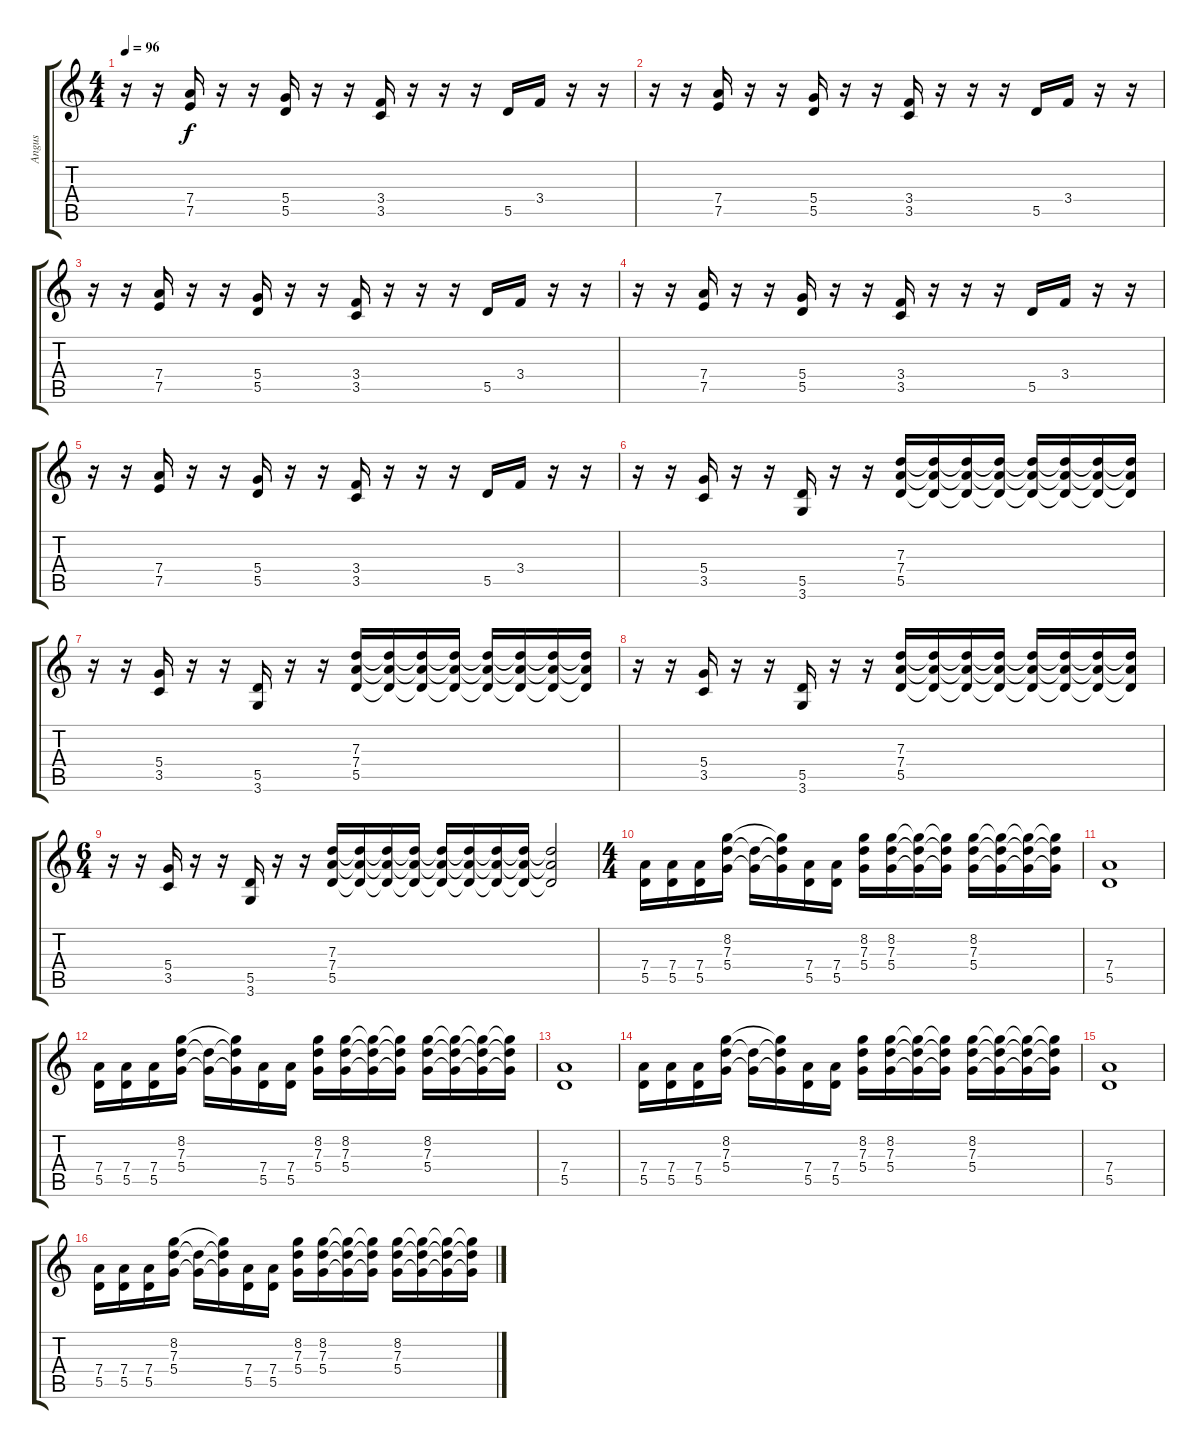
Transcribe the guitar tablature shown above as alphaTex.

\track ("Angus" "Angus") {instrument distortionguitar}
\staff {score tabs}
\tuning (E4 B3 G3 D3 A2 E2) {hide}
\ts (4 4)
\tempo 96
\clef g2
\ks c
r.16{dy f} r.16 (7.4 7.5).16 r.16 r.16 (5.4 5.5).16 r.16 r.16 (3.4 3.5).16 r.16 r.16 r.16 5.5.16 3.4.16 r.16 r.16 |
r.16 r.16 (7.4 7.5).16 r.16 r.16 (5.4 5.5).16 r.16 r.16 (3.4 3.5).16 r.16 r.16 r.16 5.5.16 3.4.16 r.16 r.16 |
r.16 r.16 (7.4 7.5).16 r.16 r.16 (5.4 5.5).16 r.16 r.16 (3.4 3.5).16 r.16 r.16 r.16 5.5.16 3.4.16 r.16 r.16 |
r.16 r.16 (7.4 7.5).16 r.16 r.16 (5.4 5.5).16 r.16 r.16 (3.4 3.5).16 r.16 r.16 r.16 5.5.16 3.4.16 r.16 r.16 |
r.16 r.16 (7.4 7.5).16 r.16 r.16 (5.4 5.5).16 r.16 r.16 (3.4 3.5).16 r.16 r.16 r.16 5.5.16 3.4.16 r.16 r.16 |
r.16 r.16 (5.4 3.5).16 r.16 r.16 (5.5 3.6).16 r.16 r.16 (7.3 7.4 5.5).16 (7.3{t} 7.4{t} 5.5{t}).16 (7.3{t} 7.4{t} 5.5{t}).16 (7.3{t} 7.4{t} 5.5{t}).16 (7.3{t} 7.4{t} 5.5{t}).16 (7.3{t} 7.4{t} 5.5{t}).16 (7.3{t} 7.4{t} 5.5{t}).16 (7.3{t} 7.4{t} 5.5{t}).16 |
r.16 r.16 (5.4 3.5).16 r.16 r.16 (5.5 3.6).16 r.16 r.16 (7.3 7.4 5.5).16 (7.3{t} 7.4{t} 5.5{t}).16 (7.3{t} 7.4{t} 5.5{t}).16 (7.3{t} 7.4{t} 5.5{t}).16 (7.3{t} 7.4{t} 5.5{t}).16 (7.3{t} 7.4{t} 5.5{t}).16 (7.3{t} 7.4{t} 5.5{t}).16 (7.3{t} 7.4{t} 5.5{t}).16 |
r.16 r.16 (5.4 3.5).16 r.16 r.16 (5.5 3.6).16 r.16 r.16 (7.3 7.4 5.5).16 (7.3{t} 7.4{t} 5.5{t}).16 (7.3{t} 7.4{t} 5.5{t}).16 (7.3{t} 7.4{t} 5.5{t}).16 (7.3{t} 7.4{t} 5.5{t}).16 (7.3{t} 7.4{t} 5.5{t}).16 (7.3{t} 7.4{t} 5.5{t}).16 (7.3{t} 7.4{t} 5.5{t}).16 |
\ts (6 4)
r.16 r.16 (5.4 3.5).16 r.16 r.16 (5.5 3.6).16 r.16 r.16 (7.3 7.4 5.5).16 (7.3{t} 7.4{t} 5.5{t}).16 (7.3{t} 7.4{t} 5.5{t}).16 (7.3{t} 7.4{t} 5.5{t}).16 (7.3{t} 7.4{t} 5.5{t}).16 (7.3{t} 7.4{t} 5.5{t}).16 (7.3{t} 7.4{t} 5.5{t}).16 (7.3{t} 7.4{t} 5.5{t}).16 (7.3{t} 7.4{t} 5.5{t}).2 |
\ts (4 4)
(7.4 5.5).16 (7.4 5.5).16 (7.4 5.5).16 (8.2 7.3 5.4).16 (7.3{t} 5.4{t}).16 (8.2{t} 7.3{t} 5.4{t}).16 (7.4 5.5).16 (7.4 5.5).16 (8.2 7.3 5.4).16 (8.2 7.3 5.4).16 (8.2{t} 7.3{t} 5.4{t}).16 (8.2{t} 7.3{t} 5.4{t}).16 (8.2 7.3 5.4).16 (8.2{t} 7.3{t} 5.4{t}).16 (8.2{t} 7.3{t} 5.4{t}).16 (8.2{t} 7.3{t} 5.4{t}).16 |
(7.4 5.5).1 |
(7.4 5.5).16 (7.4 5.5).16 (7.4 5.5).16 (8.2 7.3 5.4).16 (7.3{t} 5.4{t}).16 (8.2{t} 7.3{t} 5.4{t}).16 (7.4 5.5).16 (7.4 5.5).16 (8.2 7.3 5.4).16 (8.2 7.3 5.4).16 (8.2{t} 7.3{t} 5.4{t}).16 (8.2{t} 7.3{t} 5.4{t}).16 (8.2 7.3 5.4).16 (8.2{t} 7.3{t} 5.4{t}).16 (8.2{t} 7.3{t} 5.4{t}).16 (8.2{t} 7.3{t} 5.4{t}).16 |
(7.4 5.5).1 |
(7.4 5.5).16 (7.4 5.5).16 (7.4 5.5).16 (8.2 7.3 5.4).16 (7.3{t} 5.4{t}).16 (8.2{t} 7.3{t} 5.4{t}).16 (7.4 5.5).16 (7.4 5.5).16 (8.2 7.3 5.4).16 (8.2 7.3 5.4).16 (8.2{t} 7.3{t} 5.4{t}).16 (8.2{t} 7.3{t} 5.4{t}).16 (8.2 7.3 5.4).16 (8.2{t} 7.3{t} 5.4{t}).16 (8.2{t} 7.3{t} 5.4{t}).16 (8.2{t} 7.3{t} 5.4{t}).16 |
(7.4 5.5).1 |
(7.4 5.5).16 (7.4 5.5).16 (7.4 5.5).16 (8.2 7.3 5.4).16 (7.3{t} 5.4{t}).16 (8.2{t} 7.3{t} 5.4{t}).16 (7.4 5.5).16 (7.4 5.5).16 (8.2 7.3 5.4).16 (8.2 7.3 5.4).16 (8.2{t} 7.3{t} 5.4{t}).16 (8.2{t} 7.3{t} 5.4{t}).16 (8.2 7.3 5.4).16 (8.2{t} 7.3{t} 5.4{t}).16 (8.2{t} 7.3{t} 5.4{t}).16 (8.2{t} 7.3{t} 5.4{t}).16
